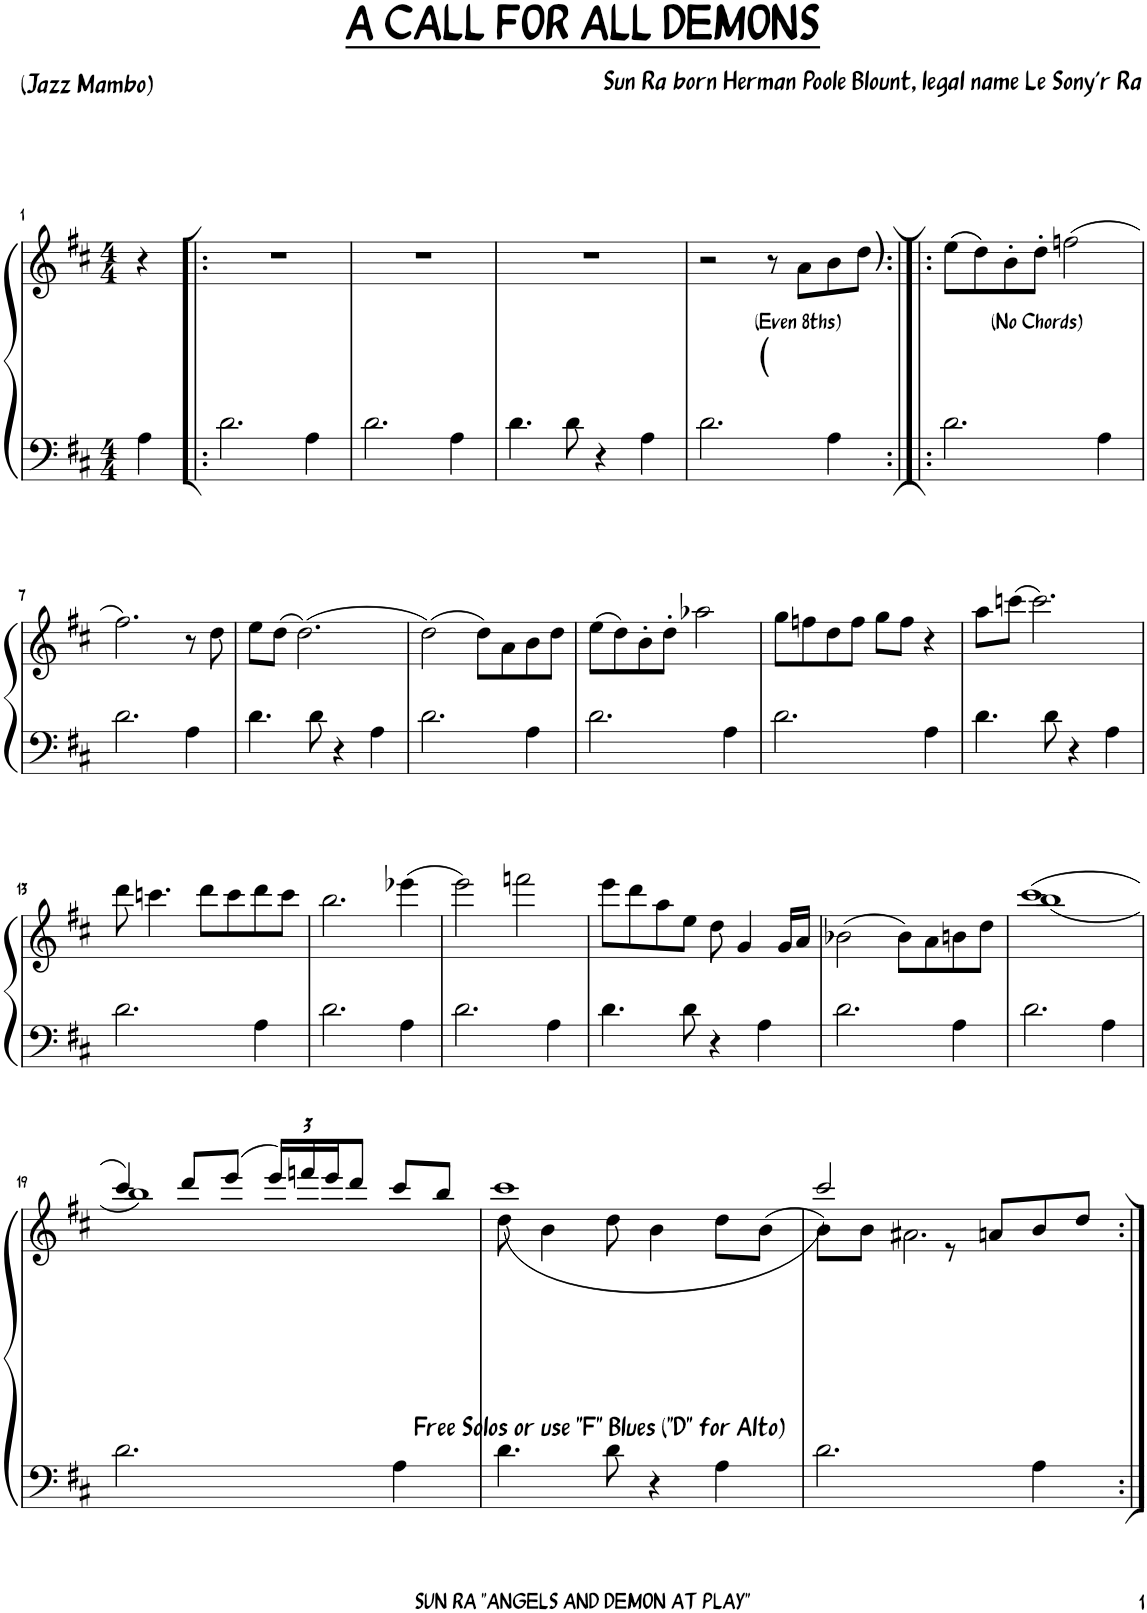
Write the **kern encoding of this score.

**kern	**kern
*part1	*part1
*staff2	*staff1
*I"Piano	*
*I'Pno	*
*clefF4	*clefG2
*k[f#c#]	*k[f#c#]
*M4/4	*M4/4
=1	=1
4A\	4r
=2!|:	=2!|:
2.d\	1r
4A\	.
=3	=3
2.d\	1r
4A\	.
=4	=4
4.d\	1r
8d\	.
4r	.
4A\	.
=5	=5
2.d\	2r
.	8r
!	!LO:TX:b:t=(Even 8ths)
.	8a\L
4A\	8b\
.	8dd\J
=6:|!|:	=6:|!|:
2.d\	(8ee\L
!	!LO:TX:b:t=(No Chords)
.	8dd\)
.	8b'\
.	8dd'\J
.	(2ffn\
4A\	.
!!LO:LB:g=z
=7	=7
2.d\	2.ff#\)
4A\	8r
.	8dd\
=8	=8
4.d\	8ee\L
.	(8dd\J
.	(2.dd\)
8d\	.
4r	.
4A\	.
=9	=9
2.d\	(2dd\)
.	8dd\L)
.	8a\
4A\	8b\
.	8dd\J
=10	=10
2.d\	(8ee\L
.	8dd\)
.	8b'\
.	8dd'\J
.	2aa-X\
4A\	.
=11	=11
2.d\	8gg\L
.	8ffn\
.	8dd\
.	8ff\J
.	8gg\L
.	8ff\J
4A\	4r
=12	=12
4.d\	8aa\L
.	(8cccn\J
.	2.ccc\)
8d\	.
4r	.
4A\	.
!!LO:LB:g=z
=13	=13
2.d\	8ddd\
.	4.cccn\
.	8ddd\L
.	8ccc\
4A\	8ddd\
.	8ccc\J
=14	=14
2.d\	2.bb\
4A\	(4eee-X\
=15	=15
2.d\	2eee\)
.	2fffn\
4A\	.
=16	=16
4.d\	8eee\L
.	8ddd\
.	8aa\
8d\	8ee\J
4r	8dd\
.	4g/
4A\	.
.	16g/LL
.	16a/JJ
=17	=17
2.d\	(2b-X\
.	8b-\L)
.	8a\
4A\	8bn\
.	8dd\J
=18	=18
*	*^
2.d\	(1ccc#	(1bb
4A\	.	.
!!LO:LB:g=z	!!
=19	=19	=19
2.d\	4ccc#/)	1bb)
.	8ddd/L	.
.	(8eee/J	.
*	*Xbrackettup	*
.	24eee/LL)	.
.	24fffn/	.
.	24eee/J	.
.	8ddd/J	.
4A\	8ccc#/L	.
.	8bb/J	.
=20	=20	=20
4.d\	8dd\	(1ccc#
.	4b\	.
8d\	8dd\	.
4r	4b\	.
4A\	8dd\L	.
.	(8b\J	.
=21	=21	=21
2.d\	8b\L)	2ccc#/)
.	8b\J	.
.	2.a#X\	.
.	.	8r
.	.	8an/L
!	!	!LO:TX:b:t=Free Solos or use "F" Blues ("D" for Alto)
4A\	.	8b/
.	.	8dd/J
*	*v	*v
=:|!	=:|!
*-	*-
